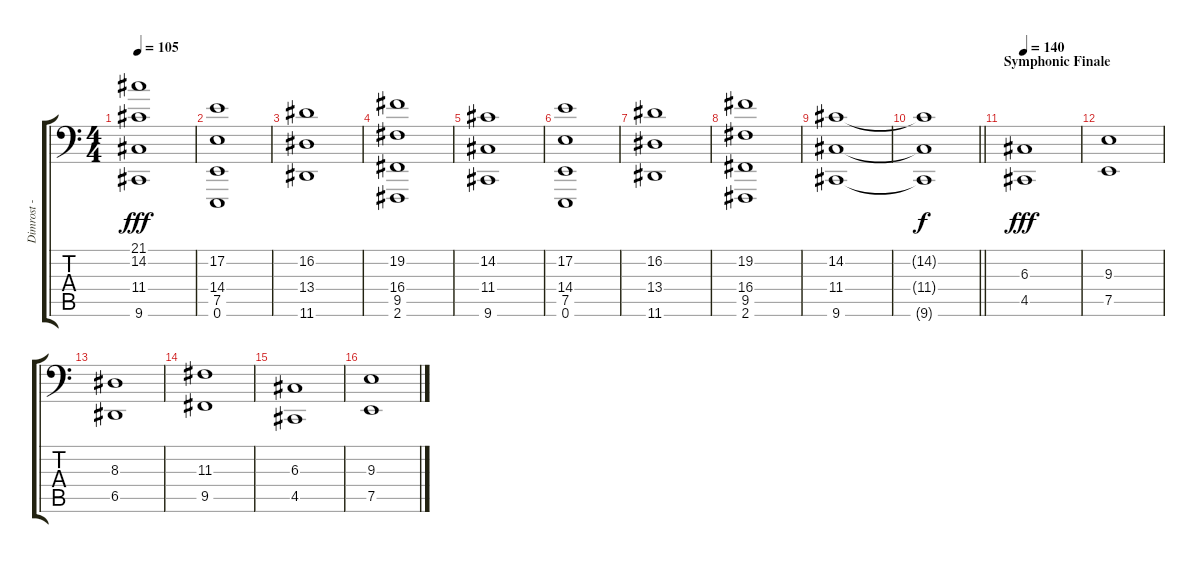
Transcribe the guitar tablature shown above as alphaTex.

\track ("Dimrost - Bass Strings" "Dimrost - ") {instrument stringensemble1}
\staff {score tabs}
\tuning (E3 B2 G2 D2 A1 E1) {hide}
\ts (4 4)
\tempo 105
\clef f4
\ks c
(21.1 14.2 11.4 9.6).1{dy fff} |
(17.2 14.4 7.5 0.6).1 |
(16.2 13.4 11.6).1 |
(19.2 16.4 9.5 2.6).1 |
(14.2 11.4 9.6).1 |
(17.2 14.4 7.5 0.6).1 |
(16.2 13.4 11.6).1 |
(19.2 16.4 9.5 2.6).1 |
(14.2 11.4 9.6).1 |
\barLineRight lightlight
(14.2{t} 11.4{t} 9.6{t}).1{dy f} |
\section ("" "Symphonic Finale")
\tempo 140
(6.3 4.5).1{dy fff} |
(9.3 7.5).1 |
(8.3 6.5).1 |
(11.3 9.5).1 |
(6.3 4.5).1 |
(9.3 7.5).1
